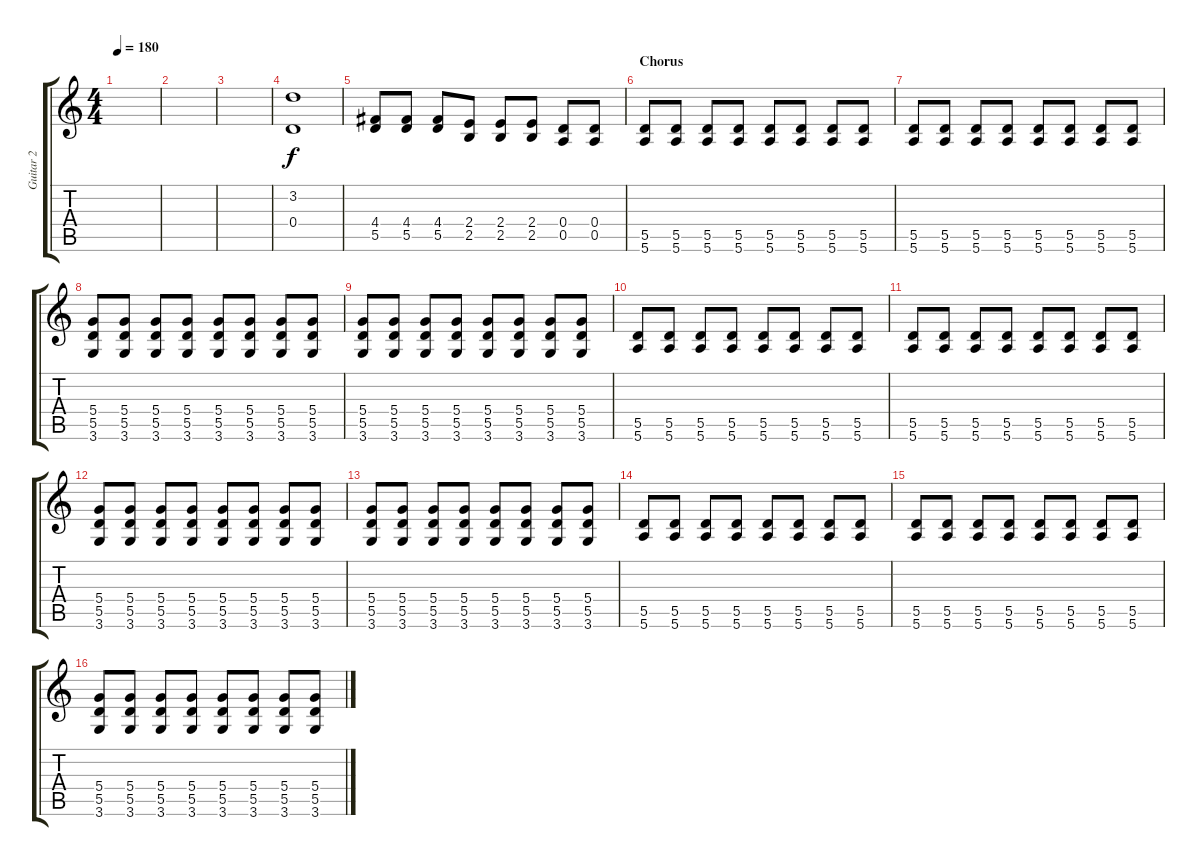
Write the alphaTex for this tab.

\track ("Guitar 2" "Guitar 2") {instrument distortionguitar}
\staff {score tabs}
\tuning (E4 B3 G3 D3 A2 E2) {hide}
\ts (4 4)
\tempo 180
\clef g2
\ks c
|
|
|
(3.2 0.4).1{instrument reversecymbal} |
(4.4 5.5).8 (4.4 5.5).8 (4.4 5.5).8 (2.4 2.5).8 (2.4 2.5).8 (2.4 2.5).8 (0.4 0.5).8 (0.4 0.5).8 |
\section ("" "Chorus")
(5.5 5.6).8 (5.5 5.6).8 (5.5 5.6).8 (5.5 5.6).8 (5.5 5.6).8 (5.5 5.6).8 (5.5 5.6).8 (5.5 5.6).8 |
(5.5 5.6).8 (5.5 5.6).8 (5.5 5.6).8 (5.5 5.6).8 (5.5 5.6).8 (5.5 5.6).8 (5.5 5.6).8 (5.5 5.6).8 |
(5.4 5.5 3.6).8 (5.4 5.5 3.6).8 (5.4 5.5 3.6).8 (5.4 5.5 3.6).8 (5.4 5.5 3.6).8 (5.4 5.5 3.6).8 (5.4 5.5 3.6).8 (5.4 5.5 3.6).8 |
(5.4 5.5 3.6).8 (5.4 5.5 3.6).8 (5.4 5.5 3.6).8 (5.4 5.5 3.6).8 (5.4 5.5 3.6).8 (5.4 5.5 3.6).8 (5.4 5.5 3.6).8 (5.4 5.5 3.6).8 |
(5.5 5.6).8 (5.5 5.6).8 (5.5 5.6).8 (5.5 5.6).8 (5.5 5.6).8 (5.5 5.6).8 (5.5 5.6).8 (5.5 5.6).8 |
(5.5 5.6).8 (5.5 5.6).8 (5.5 5.6).8 (5.5 5.6).8 (5.5 5.6).8 (5.5 5.6).8 (5.5 5.6).8 (5.5 5.6).8 |
(5.4 5.5 3.6).8 (5.4 5.5 3.6).8 (5.4 5.5 3.6).8 (5.4 5.5 3.6).8 (5.4 5.5 3.6).8 (5.4 5.5 3.6).8 (5.4 5.5 3.6).8 (5.4 5.5 3.6).8 |
(5.4 5.5 3.6).8 (5.4 5.5 3.6).8 (5.4 5.5 3.6).8 (5.4 5.5 3.6).8 (5.4 5.5 3.6).8 (5.4 5.5 3.6).8 (5.4 5.5 3.6).8 (5.4 5.5 3.6).8 |
(5.5 5.6).8 (5.5 5.6).8 (5.5 5.6).8 (5.5 5.6).8 (5.5 5.6).8 (5.5 5.6).8 (5.5 5.6).8 (5.5 5.6).8 |
(5.5 5.6).8 (5.5 5.6).8 (5.5 5.6).8 (5.5 5.6).8 (5.5 5.6).8 (5.5 5.6).8 (5.5 5.6).8 (5.5 5.6).8 |
(5.4 5.5 3.6).8 (5.4 5.5 3.6).8 (5.4 5.5 3.6).8 (5.4 5.5 3.6).8 (5.4 5.5 3.6).8 (5.4 5.5 3.6).8 (5.4 5.5 3.6).8 (5.4 5.5 3.6).8
